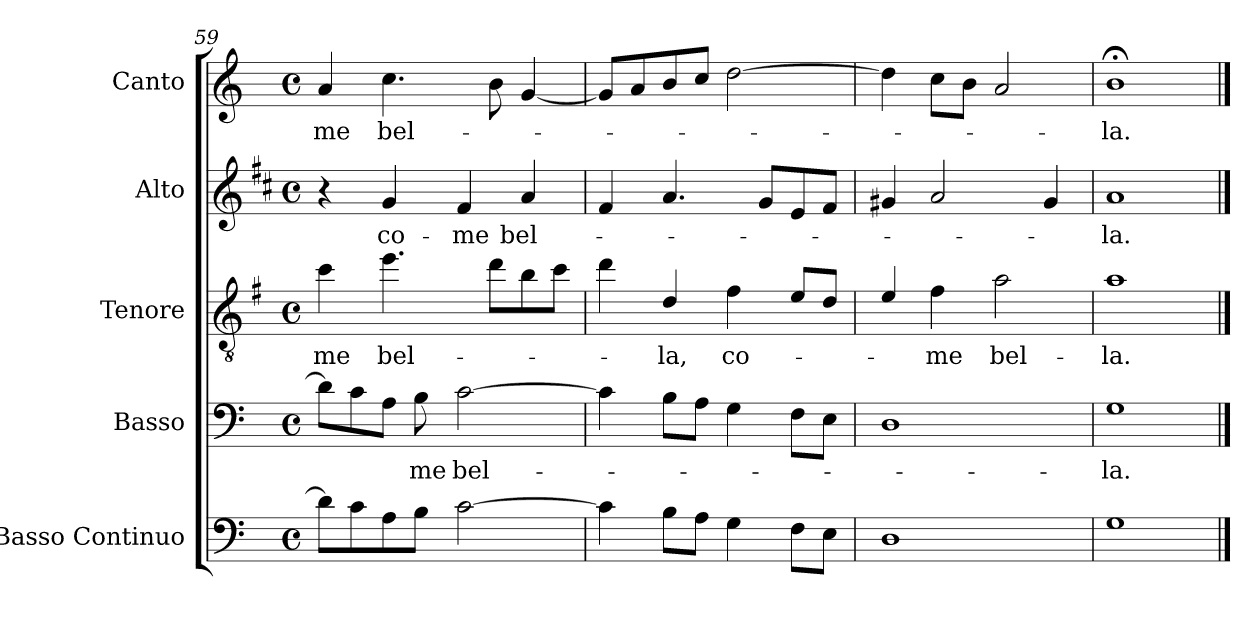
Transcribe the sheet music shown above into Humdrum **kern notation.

**kern	**kern	**text	**kern	**text	**kern	**text	**kern	**text
*part5	*part4	*part4	*part3	*part3	*part2	*part2	*part1	*part1
*staff5	*staff4	*staff4	*staff3	*staff3	*staff2	*staff2	*staff1	*staff1
*I"Basso Continuo	*I"Basso	*	*I"Tenore	*	*I"Alto	*	*I"Canto	*
*I'BC	*I'B	*	*I'T	*	*I'A	*	*I'C	*
*clefF4	*clefF4	*	*clefGv2	*	*clefG2	*	*clefG2	*
*	*	*	*ITrd4c7	*	*ITrd1c2	*	*	*
*k[]	*k[]	*	*k[]	*	*k[]	*	*k[]	*
*C:	*C:	*	*C:	*	*C:	*	*C:	*
*M4/4	*M4/4	*	*M4/4	*	*M4/4	*	*M4/4	*
*met(c)	*met(c)	*	*met(c)	*	*met(c)	*	*met(c)	*
=59	=59	=59	=59	=59	=59	=59	=59	=59
!	!	!	!	!LO:LY:b	!	!	!	!
!	!	!	!	!	!	!	!	!LO:LY:b
8d\L]	8d\L]	.	4f\	-me	4r	.	4a/	-me
8c\	8c\	.	.	.	.	.	.	.
!	!	!	!	!LO:LY:b	!	!	!	!
!	!	!	!	!	!	!LO:LY:b	!	!
!	!	!	!	!	!	!	!	!LO:LY:b
8A\	8A\J	.	4.a\	bel-	4f/	co-	4.cc\	bel-
!	!	!LO:LY:b	!	!	!	!	!	!
8B\J	8B\	-me	.	.	.	.	.	.
!	!	!LO:LY:b	!	!	!	!	!	!
!	!	!	!	!	!	!LO:LY:b	!	!
[2c\	[2c\	bel-	.	.	4e/	-me	.	.
.	.	.	8g\L	.	.	.	8b\	.
!	!	!	!	!	!	!LO:LY:b	!	!
.	.	.	8e\	.	4g/	bel-	[4g/	.
.	.	.	8f\J	.	.	.	.	.
=60	=60	=60	=60	=60	=60	=60	=60	=60
4c\]	4c\]	.	4g\	.	4e/	.	8g/L]	.
.	.	.	.	.	.	.	8a/	.
!	!	!	!	!LO:LY:b	!	!	!	!
8B\L	8B\L	.	4G/	-la,	4.g/	.	8b/	.
8A\J	8A\J	.	.	.	.	.	8cc/J	.
!	!	!	!	!LO:LY:b	!	!	!	!
4G\	4G\	.	4B\	co-	.	.	[2dd\	.
.	.	.	.	.	8f/L	.	.	.
8F\L	8F\L	.	8A/L	.	8d/	.	.	.
8E\J	8E\J	.	8G/J	.	8e/J	.	.	.
=61	=61	=61	=61	=61	=61	=61	=61	=61
1D	1D	.	4A/	.	4f#X/	.	4dd\]	.
!	!	!	!	!LO:LY:b	!	!	!	!
.	.	.	4B\	-me	2g/	.	8cc\L	.
.	.	.	.	.	.	.	8b\J	.
!	!	!	!	!LO:LY:b	!	!	!	!
.	.	.	2d\	bel-	.	.	2a/	.
.	.	.	.	.	4f#/	.	.	.
=62	=62	=62	=62	=62	=62	=62	=62	=62
!	!	!LO:LY:b	!	!	!	!	!	!
!	!	!	!	!LO:LY:b	!	!	!	!
!	!	!	!	!	!	!LO:LY:b	!	!
!	!	!	!	!	!	!	!	!LO:LY:b
1G	1G	-la.	1d	-la.	1g	-la.	1b;<	-la.
==	==	==	==	==	==	==	==	==
*-	*-	*-	*-	*-	*-	*-	*-	*-
